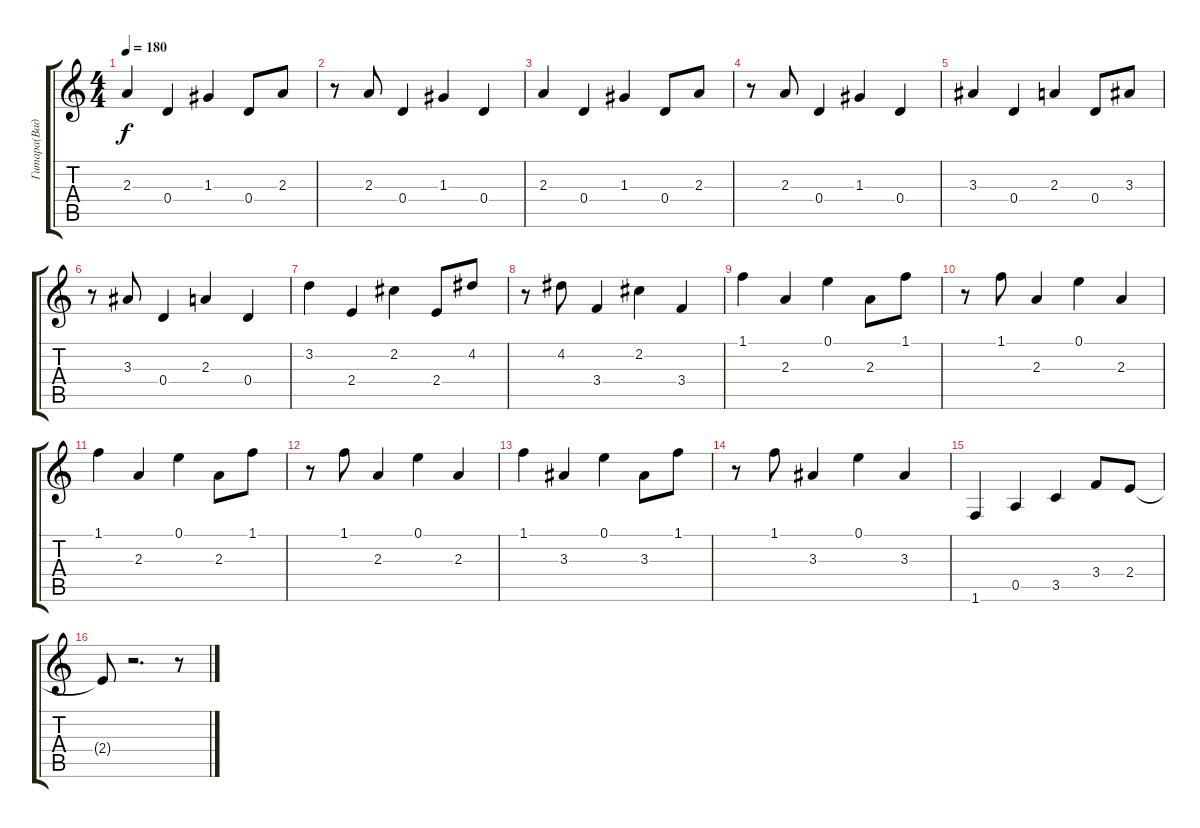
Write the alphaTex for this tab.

\track ("Гитара(Вадим)" "Гитара(Вад") {instrument distortionguitar}
\staff {score tabs}
\tuning (E4 B3 G3 D3 A2 E2) {hide}
\ts (4 4)
\tempo 180
\clef g2
\ks c
2.3.4{dy f} 0.4.4 1.3.4 0.4.8 2.3.8 |
r.8 2.3.8 0.4.4 1.3.4 0.4.4 |
2.3.4 0.4.4 1.3.4 0.4.8 2.3.8 |
r.8 2.3.8 0.4.4 1.3.4 0.4.4 |
3.3.4 0.4.4 2.3.4 0.4.8 3.3.8 |
r.8 3.3.8 0.4.4 2.3.4 0.4.4 |
3.2.4 2.4.4 2.2.4 2.4.8 4.2.8 |
r.8 4.2.8 3.4.4 2.2.4 3.4.4 |
1.1.4 2.3.4 0.1.4 2.3.8 1.1.8 |
r.8 1.1.8 2.3.4 0.1.4 2.3.4 |
1.1.4 2.3.4 0.1.4 2.3.8 1.1.8 |
r.8 1.1.8 2.3.4 0.1.4 2.3.4 |
1.1.4 3.3.4 0.1.4 3.3.8 1.1.8 |
r.8 1.1.8 3.3.4 0.1.4 3.3.4 |
1.6.4 0.5.4 3.5.4 3.4.8 2.4.8 |
2.4{t}.8 r.2{d} r.8
